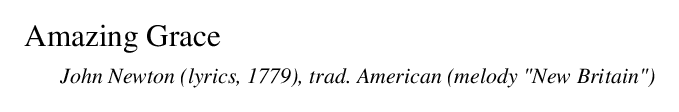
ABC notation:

X:1
T:Amazing Grace
C:John Newton (lyrics, 1779), trad. American (melody "New Britain")
M:3/4
L:1/4
Q:1/4=68
K:Am
d | g2 c' | g2 c' | a2 g | e2 d |
g2 c' | g2 a | c'3 | c'2 g |
c'2 d' | d'2 c' | a2 g | e2 d |
g2 c' | g2 a | g3 | g3 |]
